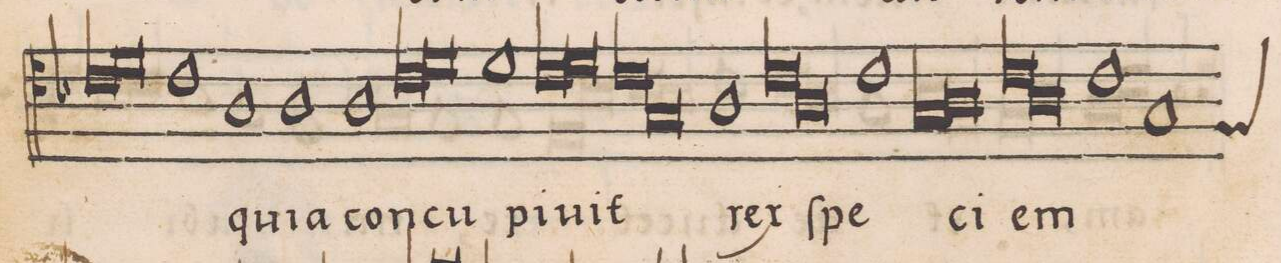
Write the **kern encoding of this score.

**kern	**text
*I"TENOR	*
*clefC4	*
*k[b-]	*
*met(C)	*
*M2/1	*
1c	.
1d	.
*Xlig	*
=70-	=70-
1c	.
1A	qui-
=71-	=71-
1A	-a
1A	con-
=72-	=72-
*lig	*
1c	-cu-
1d	.
*Xlig	*
=73-	=73-
1d	-pi-
*lig	*
1c	-uit
=74-	=74-
1d	.
*Xlig	*
*lig	*
1c	.
=75-	=75-
1G	.
*Xlig	*
1A	rex
=76-	=76-
*lig	*
1c	ſpe-
1A	.
*Xlig	*
=77-	=77-
1c	.
*lig	*
1G	-ci-
=78-	=78-
1A	.
*Xlig	*
*lig	*
1c	-em
=79-	=79-
1A	.
*Xlig	*
1c	.
=80-	=80-
*custos:F	*
1G	.
*-	*-
